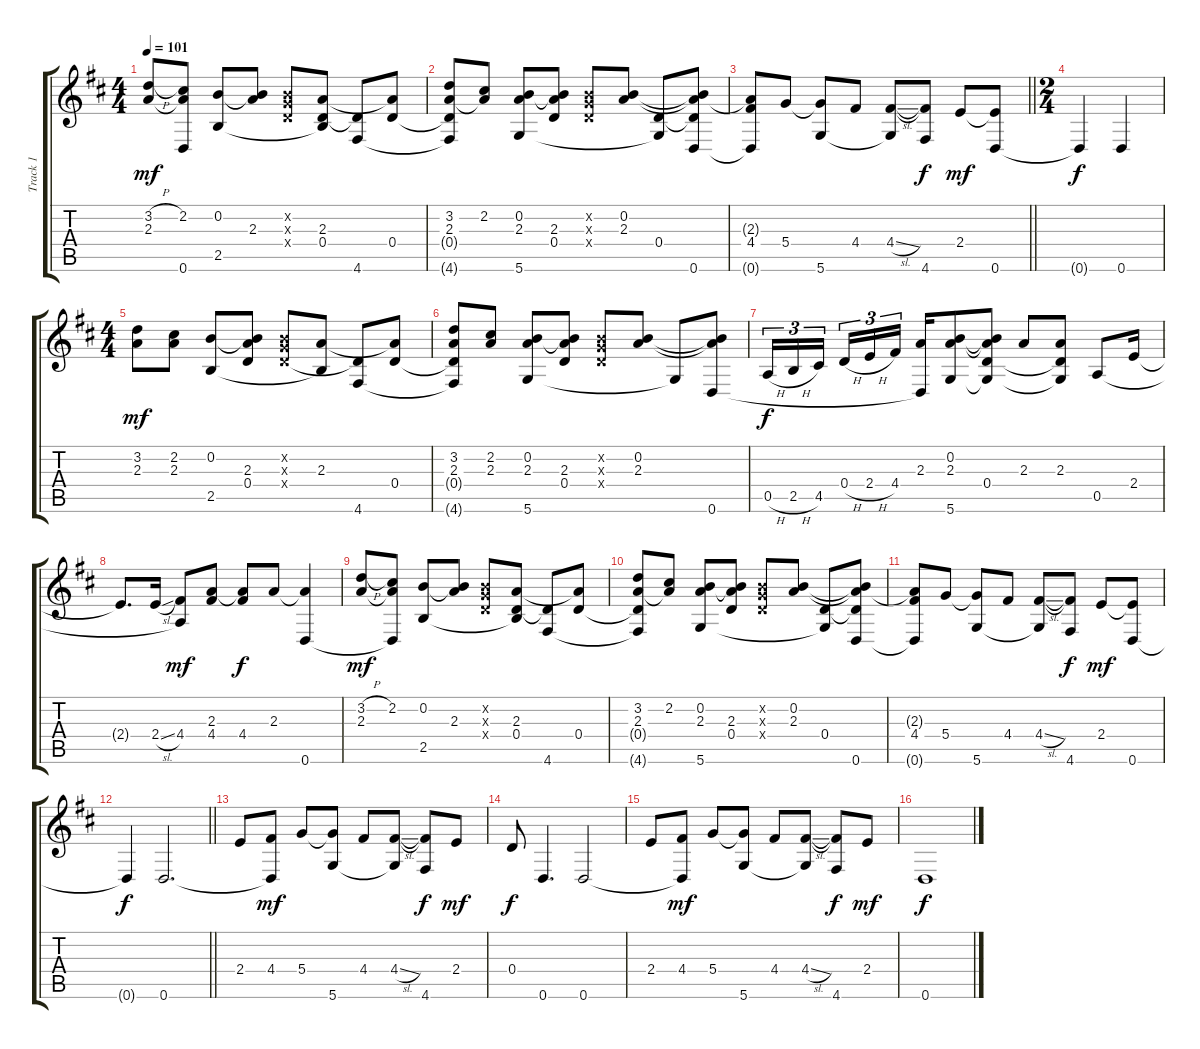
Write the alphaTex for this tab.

\track ("Track 1" "Track 1") {instrument acousticguitarsteel}
\staff {score tabs}
\tuning (E4 B3 G3 D3 A2 D2) {hide}
\ts (4 4)
\tempo 101
\clef g2
\ks d
(3.2{h} 2.3).8{dy mf} (2.2 2.3{t} 0.6{t}).8 (0.2 2.5).8 (0.2{t} 2.3).8 (0.2{x} 0.3{x} 0.4{x}).8 (2.3 0.4 2.5{t}).8 (0.4{t} 4.6).8 (2.3{t} 0.4).8 |
(3.2 2.3 0.4{t} 4.6{t}).8 (2.2 2.3{t}).8 (0.2 2.3 5.6).8 (0.2{t} 2.3 0.4).8 (0.2{x} 0.3{x} 0.4{x}).8 (0.2 2.3).8 (0.4 5.6{t}).8 (0.2{t} 2.3{t} 0.4{t} 0.6).8 |
\barLineRight lightlight
(2.3{t} 4.4 0.6{t}).8 5.4.8 (5.4{t} 5.6).8 4.4.8 (4.4{sl} 5.6{t}).8 (4.4{t} 4.6).8{dy f} 2.4.8{dy mf} (2.4{t} 0.6).8 |
\ts (2 4)
0.6{t}.4{dy f} 0.6.4 |
\ts (4 4)
(3.2 2.3).8{dy mf} (2.2 2.3).8 (0.2 2.5).8 (0.2{t} 2.3 0.4).8 (0.2{x} 0.3{x} 0.4{x}).8 (2.3 2.5{t}).8 (0.4{t} 4.6).8 (2.3{t} 0.4).8 |
(3.2 2.3 0.4{t} 4.6{t}).8 (2.2 2.3).8 (0.2 2.3 5.6).8 (0.2{t} 2.3 0.4).8 (0.2{x} 0.3{x} 0.4{x}).8 (0.2 2.3).8 5.6{t}.8 (0.2{t} 2.3{t} 0.6).8 |
0.5{h}.16{tu (3 2) dy f} 2.5{h}.16{tu (3 2)} 4.5.16{tu (3 2) beam splitsecondary} 0.4{h}.16{tu (3 2)} 2.4{h}.16{tu (3 2)} 4.4.16{tu (3 2)} (2.3 0.6{t}).16 (0.2 2.3 5.6).8 (0.2{t} 2.3{t} 0.4 5.6{t}).8 2.3.8 (2.3 0.4{t} 5.6{t}).8 0.5.8 2.4.16 |
2.4{t}.8{d} 2.4{sl}.16 (4.4 0.5{t}).8{dy mf} (2.3 4.4).8 (2.3{t} 4.4).8{dy f} 2.3.8 (2.3{t} 0.6).4 |
(3.2{h} 2.3).8{dy mf} (2.2 2.3{t} 0.6{t}).8 (0.2 2.5).8 (0.2{t} 2.3).8 (0.2{x} 0.3{x} 0.4{x}).8 (2.3 0.4 2.5{t}).8 (0.4{t} 4.6).8 (2.3{t} 0.4).8 |
(3.2 2.3 0.4{t} 4.6{t}).8 (2.2 2.3{t}).8 (0.2 2.3 5.6).8 (0.2{t} 2.3 0.4).8 (0.2{x} 0.3{x} 0.4{x}).8 (0.2 2.3).8 (0.4 5.6{t}).8 (0.2{t} 2.3{t} 0.4{t} 0.6).8 |
(2.3{t} 4.4 0.6{t}).8 5.4.8 (5.4{t} 5.6).8 4.4.8 (4.4{sl} 5.6{t}).8 (4.4{t} 4.6).8{dy f} 2.4.8{dy mf} (2.4{t} 0.6).8 |
\barLineRight lightlight
0.6{t}.4{dy f} 0.6.2{d} |
2.4.8 (4.4 0.6{t}).8{dy mf} 5.4.8 (5.4{t} 5.6).8 4.4.8 (4.4{sl} 5.6{t}).8 (4.4{t} 4.6).8{dy f} 2.4.8{dy mf} |
0.4.8{dy f} 0.6.4{d} 0.6.2 |
2.4.8 (4.4 0.6{t}).8{dy mf} 5.4.8 (5.4{t} 5.6).8 4.4.8 (4.4{sl} 5.6{t}).8 (4.4{t} 4.6).8{dy f} 2.4.8{dy mf} |
0.6.1{dy f}
